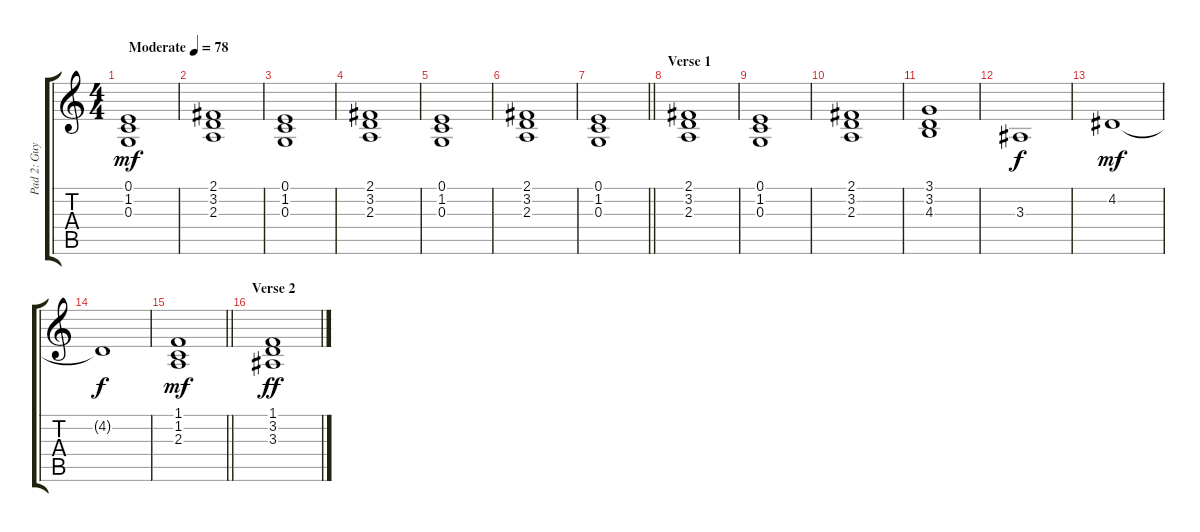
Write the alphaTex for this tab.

\track ("Pad 2: Guy Babylon" "Pad 2: Guy") {instrument pad1newage}
\staff {score tabs}
\tuning (E4 B3 G3 D3 A2 E2) {hide}
\ts (4 4)
\tempo (78 "Moderate")
\clef g2
\ks c
(0.1 1.2 0.3).1{dy mf instrument pad1newage} |
(2.1 3.2 2.3).1 |
(0.1 1.2 0.3).1 |
(2.1 3.2 2.3).1 |
(0.1 1.2 0.3).1 |
(2.1 3.2 2.3).1 |
\barLineRight lightlight
(0.1 1.2 0.3).1 |
\section ("" "Verse 1")
(2.1 3.2 2.3).1 |
(0.1 1.2 0.3).1 |
(2.1 3.2 2.3).1 |
(3.1 3.2 4.3).1 |
3.3.1{dy f} |
4.2.1{dy mf} |
4.2{t}.1{dy f} |
\barLineRight lightlight
(1.1 1.2 2.3).1{dy mf} |
\section ("" "Verse 2")
(1.1 3.2 3.3).1{dy ff}
